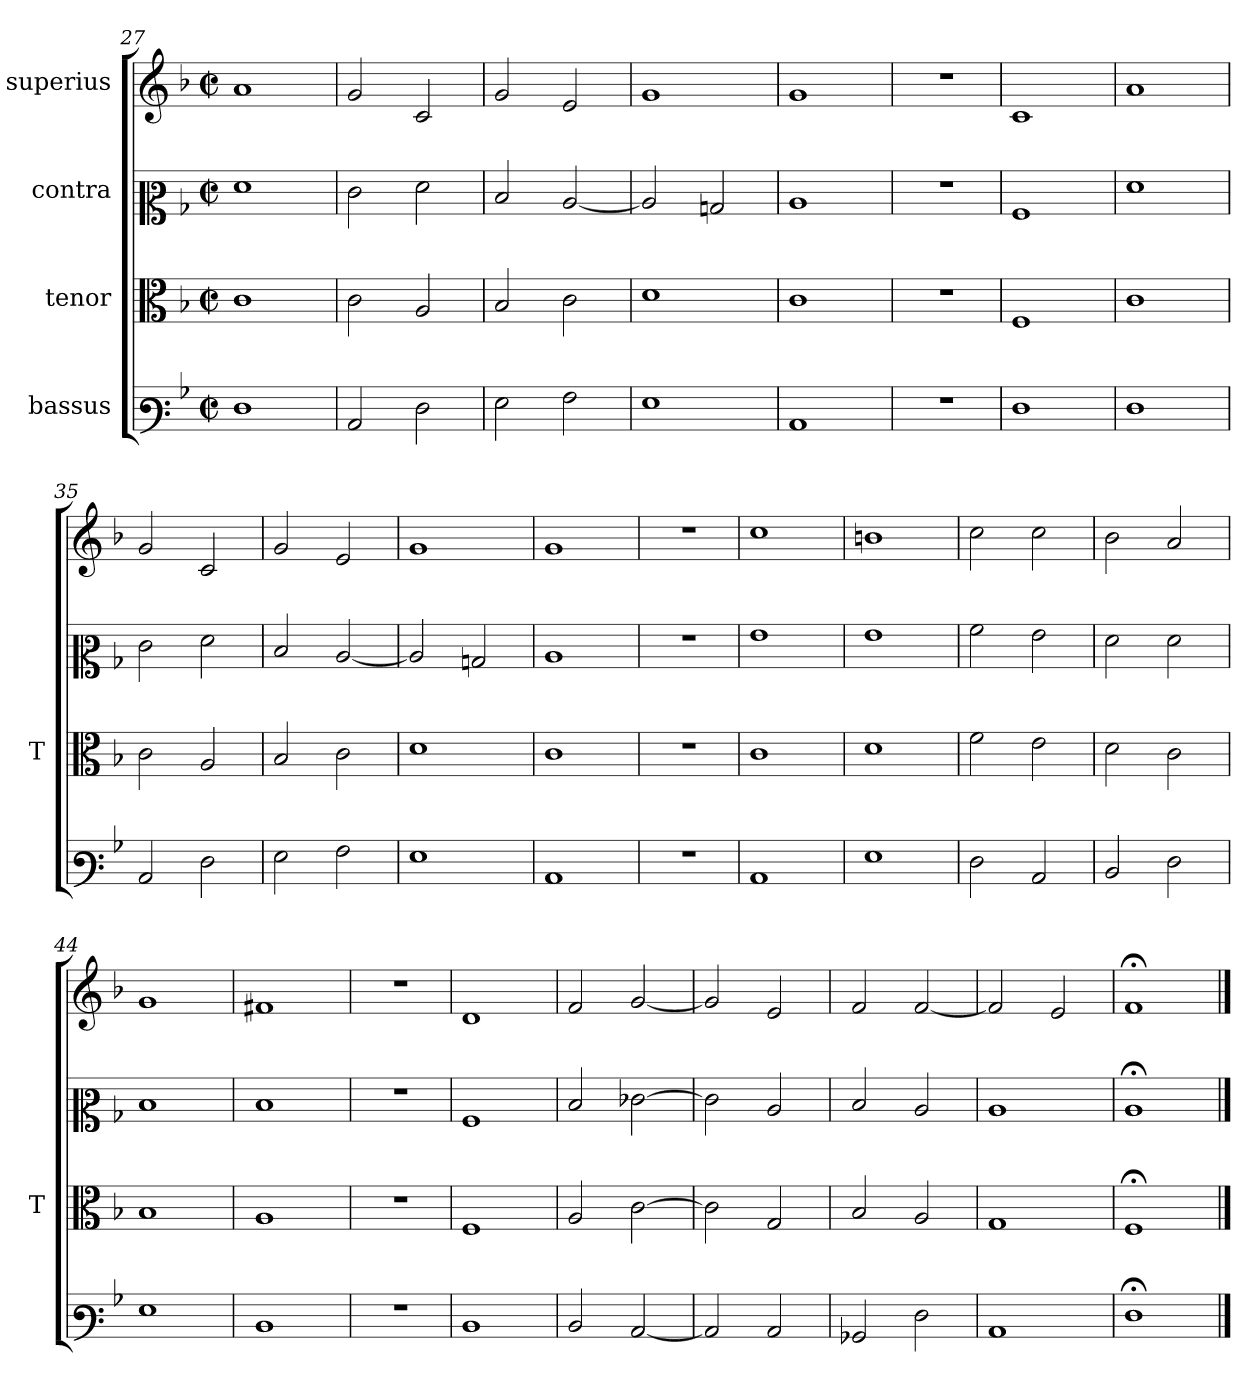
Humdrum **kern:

**kern	**kern	**kern	**kern
*part4	*part3	*part2	*part1
*staff4	*staff3	*staff2	*staff1
*I"bassus	*I"tenor	*I"contra	*I"superius
*	*I'T	*	*
*clefF3	*clefC3	*clefC2	*clefG2
*k[b-]	*k[b-]	*k[b-]	*k[b-]
*M2/2	*M2/2	*M2/2	*M2/2
*met(c|)	*met(c|)	*met(c|)	*met(c|)
=27	=27	=27	=27
1F	1c	1f	1a
=28	=28	=28	=28
2C	2c	2e	2g
2F	2A	2f	2c
=29	=29	=29	=29
2G	2B-	2d	2g
2A	2c	[2c	2e
=30	=30	=30	=30
1G	1d	2c]	1g
.	.	2Bn	.
=31	=31	=31	=31
1C	1c	1c	1g
=32	=32	=32	=32
1r	1r	1r	1r
=33	=33	=33	=33
1F	1F	1A	1c
=34	=34	=34	=34
1F	1c	1f	1a
=35	=35	=35	=35
2C	2c	2e	2g
2F	2A	2f	2c
=36	=36	=36	=36
2G	2B-	2d	2g
2A	2c	[2c	2e
=37	=37	=37	=37
1G	1d	2c]	1g
.	.	2Bn	.
=38	=38	=38	=38
1C	1c	1c	1g
=39	=39	=39	=39
1r	1r	1r	1r
=40	=40	=40	=40
1C	1c	1g	1cc
=41	=41	=41	=41
1G	1d	1g	1bn
=42	=42	=42	=42
2F	2f	2a	2cc
2C	2e	2g	2cc
=43	=43	=43	=43
2D	2d	2f	2b-
2F	2c	2f	2a
=44	=44	=44	=44
1G	1B-	1d	1g
=45	=45	=45	=45
1D	1A	1d	1f#X
=46	=46	=46	=46
1r	1r	1r	1r
=47	=47	=47	=47
1D	1F	1A	1d
=48	=48	=48	=48
2D	2A	2d	2f
[2C	[2c	[2e-X	[2g
=49	=49	=49	=49
2C]	2c]	2e-]	2g]
2C	2G	2c	2e
=50	=50	=50	=50
2BB-X	2B-	2d	2f
2F	2A	2c	[2f
=51	=51	=51	=51
1C	1G	1c	2f]
.	.	.	2e
=52	=52	=52	=52
1F;<	1F;<	1c;<	1f;<
==	==	==	==
*-	*-	*-	*-
